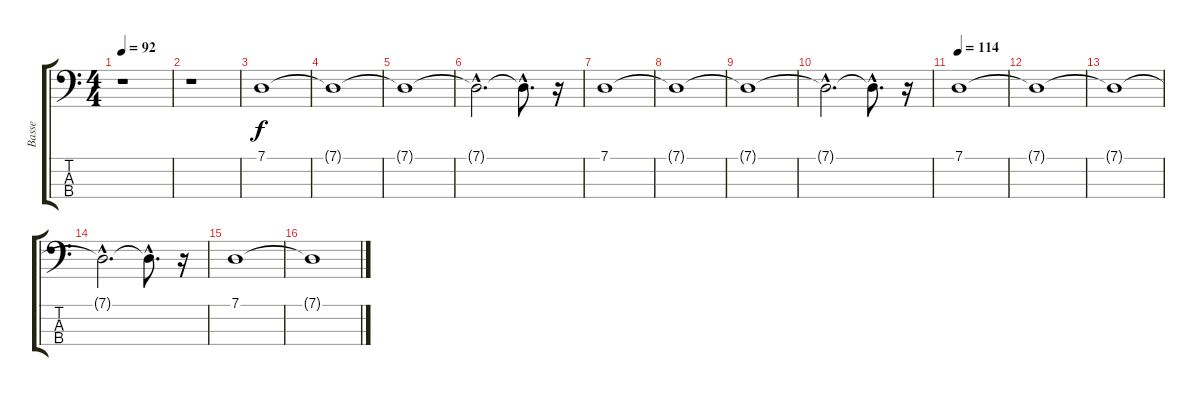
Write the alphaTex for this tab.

\track ("Basse" "Basse") {instrument electricbassfinger}
\staff {score tabs}
\tuning (G1 D1 A0 E0) {hide}
\ts (4 4)
\tempo 92
\clef f4
\ks c
r.1{dy f} |
r.1 |
7.1.1{instrument electricbassfinger} |
7.1{t}.1 |
7.1{t}.1 |
7.1{hac t}.2{d} 7.1{hac t}.8{d} r.16 |
7.1.1 |
7.1{t}.1 |
7.1{t}.1 |
7.1{hac t}.2{d} 7.1{hac t}.8{d} r.16 |
\tempo 114
7.1.1 |
7.1{t}.1 |
7.1{t}.1 |
7.1{hac t}.2{d} 7.1{hac t}.8{d} r.16 |
7.1.1 |
7.1{t}.1
